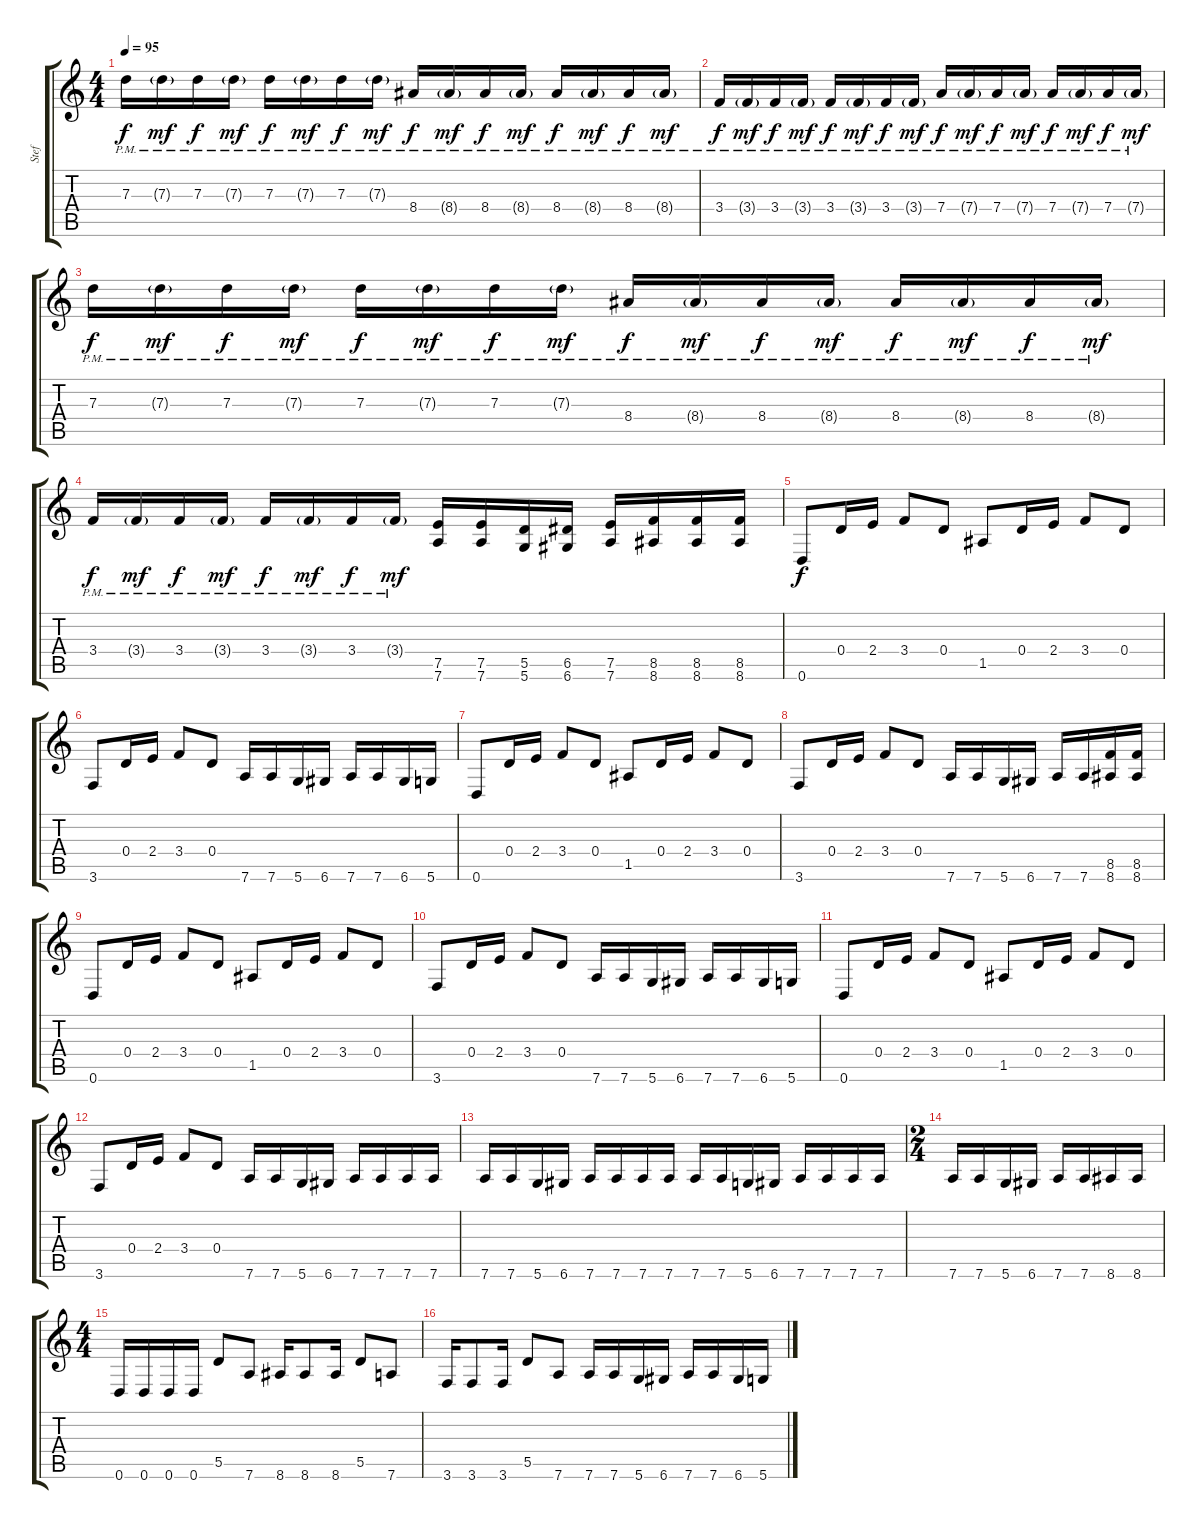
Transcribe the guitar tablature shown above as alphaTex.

\track ("Stef" "Stef") {instrument distortionguitar}
\staff {score tabs}
\tuning (E4 B3 G3 D3 A2 D2) {hide}
\ts (4 4)
\tempo 95
\clef g2
\ks c
7.3{pm}.16{dy f} 7.3{g pm}.16{dy mf} 7.3{pm}.16{dy f} 7.3{g pm}.16{dy mf} 7.3{pm}.16{dy f} 7.3{g pm}.16{dy mf} 7.3{pm}.16{dy f} 7.3{g pm}.16{dy mf} 8.4{pm}.16{dy f} 8.4{g pm}.16{dy mf} 8.4{pm}.16{dy f} 8.4{g pm}.16{dy mf} 8.4{pm}.16{dy f} 8.4{g pm}.16{dy mf} 8.4{pm}.16{dy f} 8.4{g pm}.16{dy mf} |
3.4{pm}.16{dy f} 3.4{g pm}.16{dy mf} 3.4{pm}.16{dy f} 3.4{g pm}.16{dy mf} 3.4{pm}.16{dy f} 3.4{g pm}.16{dy mf} 3.4{pm}.16{dy f} 3.4{g pm}.16{dy mf} 7.4{pm}.16{dy f} 7.4{g pm}.16{dy mf} 7.4{pm}.16{dy f} 7.4{g pm}.16{dy mf} 7.4{pm}.16{dy f} 7.4{g pm}.16{dy mf} 7.4{pm}.16{dy f} 7.4{g pm}.16{dy mf} |
7.3{pm}.16{dy f} 7.3{g pm}.16{dy mf} 7.3{pm}.16{dy f} 7.3{g pm}.16{dy mf} 7.3{pm}.16{dy f} 7.3{g pm}.16{dy mf} 7.3{pm}.16{dy f} 7.3{g pm}.16{dy mf} 8.4{pm}.16{dy f} 8.4{g pm}.16{dy mf} 8.4{pm}.16{dy f} 8.4{g pm}.16{dy mf} 8.4{pm}.16{dy f} 8.4{g pm}.16{dy mf} 8.4{pm}.16{dy f} 8.4{g pm}.16{dy mf} |
3.4{pm}.16{dy f} 3.4{g pm}.16{dy mf} 3.4{pm}.16{dy f} 3.4{g pm}.16{dy mf} 3.4{pm}.16{dy f} 3.4{g pm}.16{dy mf} 3.4{pm}.16{dy f} 3.4{g pm}.16{dy mf} (7.5 7.6).16 (7.5 7.6).16 (5.5 5.6).16 (6.5 6.6).16 (7.5 7.6).16 (8.5 8.6).16 (8.5 8.6).16 (8.5 8.6).16 |
0.6.8{dy f} 0.4.16 2.4.16 3.4.8 0.4.8 1.5.8 0.4.16 2.4.16 3.4.8 0.4.8 |
3.6.8 0.4.16 2.4.16 3.4.8 0.4.8 7.6.16 7.6.16 5.6.16 6.6.16 7.6.16 7.6.16 6.6.16 5.6.16 |
0.6.8 0.4.16 2.4.16 3.4.8 0.4.8 1.5.8 0.4.16 2.4.16 3.4.8 0.4.8 |
3.6.8 0.4.16 2.4.16 3.4.8 0.4.8 7.6.16 7.6.16 5.6.16 6.6.16 7.6.16 7.6.16 (8.5 8.6).16 (8.5 8.6).16 |
0.6.8 0.4.16 2.4.16 3.4.8 0.4.8 1.5.8 0.4.16 2.4.16 3.4.8 0.4.8 |
3.6.8 0.4.16 2.4.16 3.4.8 0.4.8 7.6.16 7.6.16 5.6.16 6.6.16 7.6.16 7.6.16 6.6.16 5.6.16 |
0.6.8 0.4.16 2.4.16 3.4.8 0.4.8 1.5.8 0.4.16 2.4.16 3.4.8 0.4.8 |
3.6.8 0.4.16 2.4.16 3.4.8 0.4.8 7.6.16 7.6.16 5.6.16 6.6.16 7.6.16 7.6.16 7.6.16 7.6.16 |
7.6.16 7.6.16 5.6.16 6.6.16 7.6.16 7.6.16 7.6.16 7.6.16 7.6.16 7.6.16 5.6.16 6.6.16 7.6.16 7.6.16 7.6.16 7.6.16 |
\ts (2 4)
7.6.16 7.6.16 5.6.16 6.6.16 7.6.16 7.6.16 8.6.16 8.6.16 |
\ts (4 4)
0.6.16 0.6.16 0.6.16 0.6.16 5.5.8 7.6.8 8.6.16 8.6.8 8.6.16 5.5.8 7.6.8 |
3.6.16 3.6.8 3.6.16 5.5.8 7.6.8 7.6.16 7.6.16 5.6.16 6.6.16 7.6.16 7.6.16 6.6.16 5.6.16
